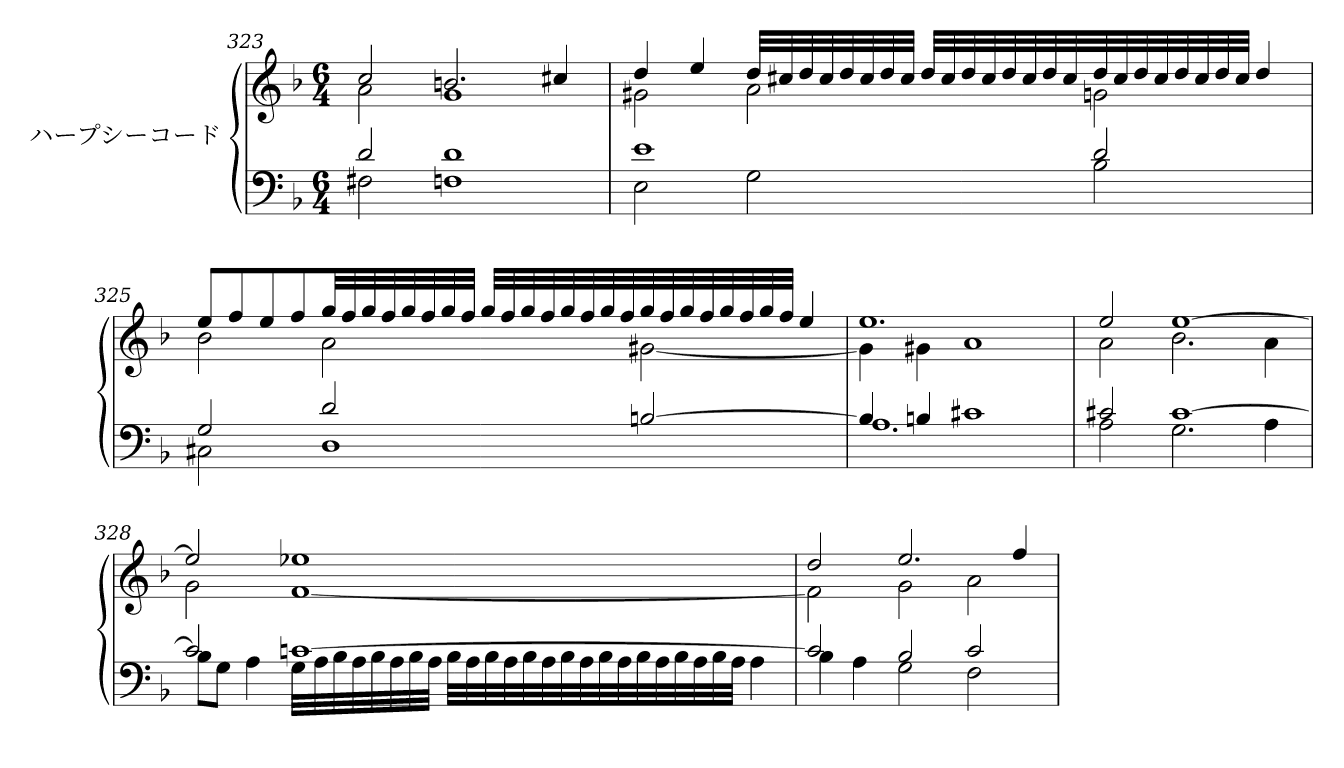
**kern	**kern
*part1	*part1
*staff2	*staff1
*I"ハープシーコード	*
*clefF4	*clefG2
*k[b-]	*k[b-]
*M6/4	*M6/4
=323	=323
*^	*^
2d/	2F#X\	2cc/	2a\
1d	1Fn	2.bn/	1g
.	.	4cc#X/	.
=324	=324	=324	=324
1e	2E\	4dd/	2g#X\
.	.	4ee/	.
.	2G\	32dd/LLL	2a\
.	.	32cc#X/	.
.	.	32dd/	.
.	.	32cc#/	.
.	.	32dd/	.
.	.	32cc#/	.
.	.	32dd/	.
.	.	32cc#/JJJ	.
.	.	32dd/LLL	.
.	.	32cc#/	.
.	.	32dd/	.
.	.	32cc#/	.
.	.	32dd/	.
.	.	32cc#/	.
.	.	32dd/	.
.	.	32cc#/	.
2d/	2B-\	32dd/	2gn\
.	.	32cc#/	.
.	.	32dd/	.
.	.	32cc#/	.
.	.	32dd/	.
.	.	32cc#/	.
.	.	32dd/	.
.	.	32cc#/JJJ	.
.	.	4dd/	.
!!LO:PB:g=z	!!
=325	=325	=325	=325
2G/	2C#X\	8ee/L	2b-\
.	.	8ff/	.
.	.	8ee/	.
.	.	8ff/	.
2d/	1D	32gg/LL	2a\
.	.	32ff/	.
.	.	32gg/	.
.	.	32ff/	.
.	.	32gg/	.
.	.	32ff/	.
.	.	32gg/	.
.	.	32ff/JJJ	.
.	.	32gg/LLL	.
.	.	32ff/	.
.	.	32gg/	.
.	.	32ff/	.
.	.	32gg/	.
.	.	32ff/	.
.	.	32gg/	.
.	.	32ff/	.
[2Bn/	.	32gg/	[2g#X\
.	.	32ff/	.
.	.	32gg/	.
.	.	32ff/	.
.	.	32gg/	.
.	.	32ff/	.
.	.	32gg/	.
.	.	32ff/JJJ	.
.	.	4ee/	.
=326	=326	=326	=326
4B/]	1.A	1.ee	4g#\]
4Bn/	.	.	4g#X\
1c#X	.	.	1a
=327	=327	=327	=327
2c#X/	2A\	2ee/	2a\
[1c#	2.G\	[1ee	2.b-\
.	4A\	.	4a\
!!LO:LB:g=z	!!
=328	=328	=328	=328
2c#/]	8B-\L	2ee/]	2g\
.	8G\J	.	.
.	4A\	.	.
[1cn	32G\LLL	1ee-X	[1f
.	32A\	.	.
.	32B-\	.	.
.	32A\	.	.
.	32B-\	.	.
.	32A\	.	.
.	32B-\	.	.
.	32A\JJJ	.	.
.	32B-\LLL	.	.
.	32A\	.	.
.	32B-\	.	.
.	32A\	.	.
.	32B-\	.	.
.	32A\	.	.
.	32B-\	.	.
.	32A\	.	.
.	32B-\	.	.
.	32A\	.	.
.	32B-\	.	.
.	32A\	.	.
.	32B-\	.	.
.	32A\	.	.
.	32B-\	.	.
.	32A\JJJ	.	.
.	4A\	.	.
=329	=329	=329	=329
2c/]	4B-\	2dd/	2f\]
.	4A\	.	.
2B-/	2G\	2.ee/	2g\
2c/	2F\	.	2a\
.	.	4ff/	.
*v	*v	*	*
*	*v	*v
=	=
*-	*-
